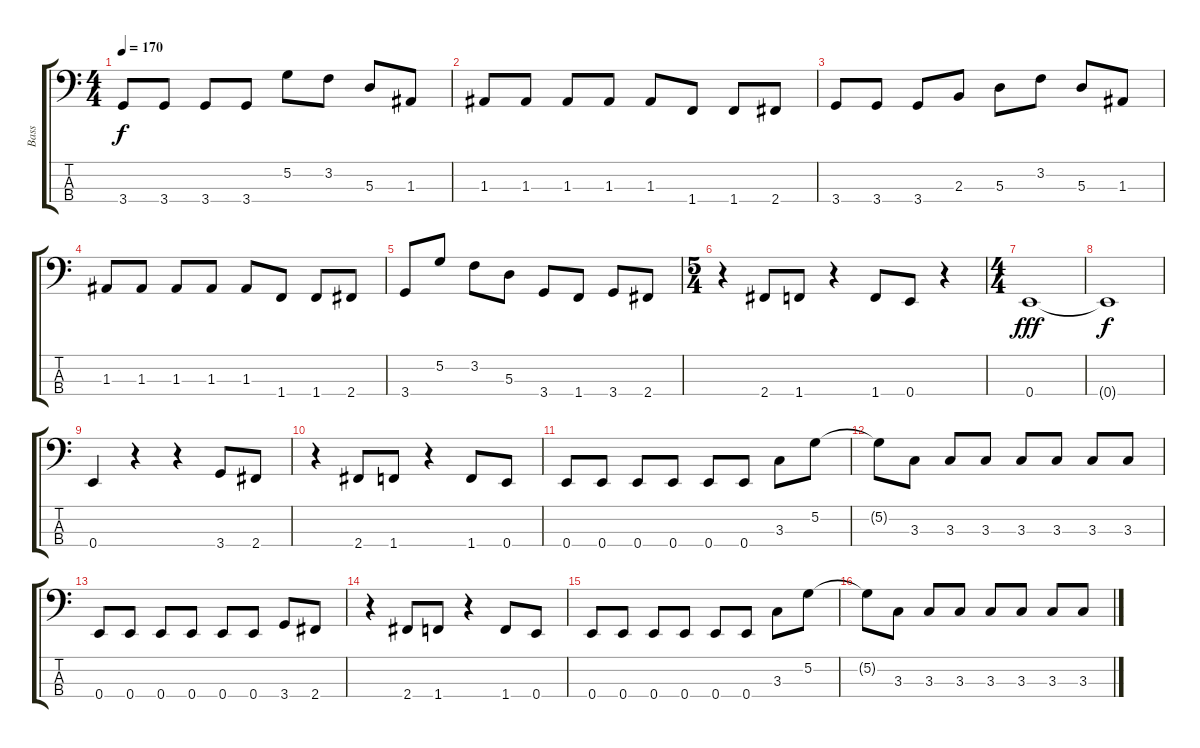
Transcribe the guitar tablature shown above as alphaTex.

\track ("Bass" "Bass") {instrument electricbasspick}
\staff {score tabs}
\tuning (G2 D2 A1 E1) {hide}
\ts (4 4)
\tempo 170
\clef f4
\ks c
3.4.8{dy f} 3.4.8 3.4.8 3.4.8 5.2.8 3.2.8 5.3.8 1.3.8 |
1.3.8 1.3.8 1.3.8 1.3.8 1.3.8 1.4.8 1.4.8 2.4.8 |
3.4.8 3.4.8 3.4.8 2.3.8 5.3.8 3.2.8 5.3.8 1.3.8 |
1.3.8 1.3.8 1.3.8 1.3.8 1.3.8 1.4.8 1.4.8 2.4.8 |
3.4.8 5.2.8 3.2.8 5.3.8 3.4.8 1.4.8 3.4.8 2.4.8 |
\ts (5 4)
r.4 2.4.8 1.4.8 r.4 1.4.8 0.4.8 r.4 |
\ts (4 4)
0.4.1{dy fff} |
0.4{t}.1{dy f} |
0.4.4 r.4 r.4 3.4.8 2.4.8 |
r.4 2.4.8 1.4.8 r.4 1.4.8 0.4.8 |
0.4.8 0.4.8 0.4.8 0.4.8 0.4.8 0.4.8 3.3.8 5.2.8 |
5.2{t}.8 3.3.8 3.3.8 3.3.8 3.3.8 3.3.8 3.3.8 3.3.8 |
0.4.8 0.4.8 0.4.8 0.4.8 0.4.8 0.4.8 3.4.8 2.4.8 |
r.4 2.4.8 1.4.8 r.4 1.4.8 0.4.8 |
0.4.8 0.4.8 0.4.8 0.4.8 0.4.8 0.4.8 3.3.8 5.2.8 |
5.2{t}.8 3.3.8 3.3.8 3.3.8 3.3.8 3.3.8 3.3.8 3.3.8
